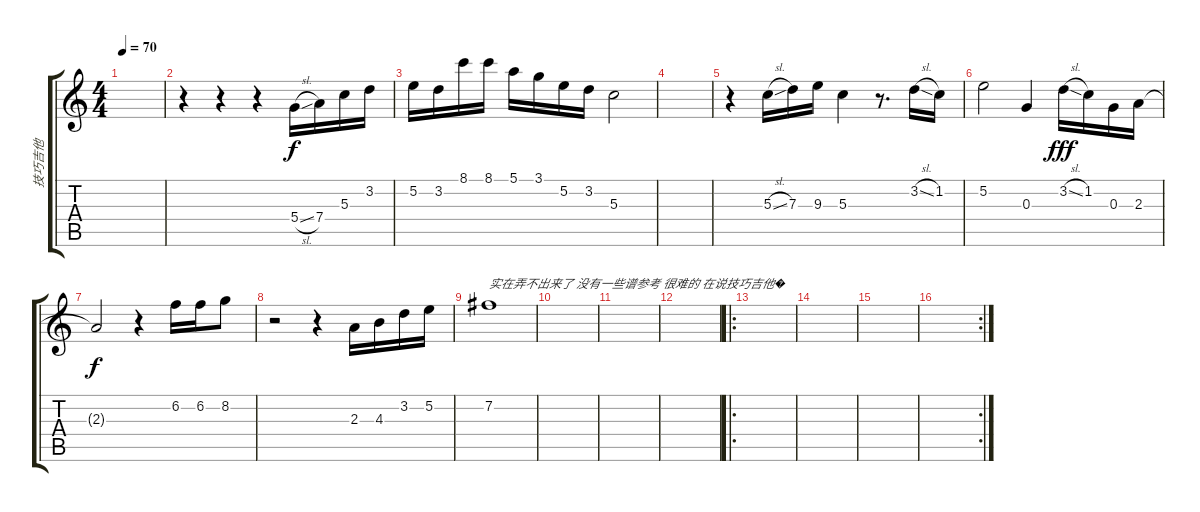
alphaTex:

\track ("技巧吉他" "技巧吉他") {instrument acousticguitarsteel}
\staff {score tabs}
\tuning (E4 B3 G3 D3 A2 E2) {hide}
\ts (4 4)
\tempo 70
\clef g2
\ks c
|
r.4 r.4 r.4 5.4{sl}.16 7.4.16 5.3.16 3.2.16 |
5.2.16 3.2.16 8.1.16 8.1.16 5.1.16 3.1.16 5.2.16 3.2.16 5.3.2 |
|
r.4 5.3{sl}.16 7.3.16 9.3.16 5.3.4 r.8{d} 3.2{sl}.16 1.2.16 |
5.2.2 0.3.4 3.2{sl}.16{dy fff} 1.2.16 0.3.16 2.3.16 |
2.3{t}.2{dy f} r.4 6.2.16 6.2.16 8.2.8 |
r.2 r.4 2.3.16 4.3.16 3.2.16 5.2.16 |
7.2.1{txt "实在弄不出来了 没有一些谱参考 很难的 在说技巧吉他�"} |
|
|
|
\ro
|
|
|
\rc 2
